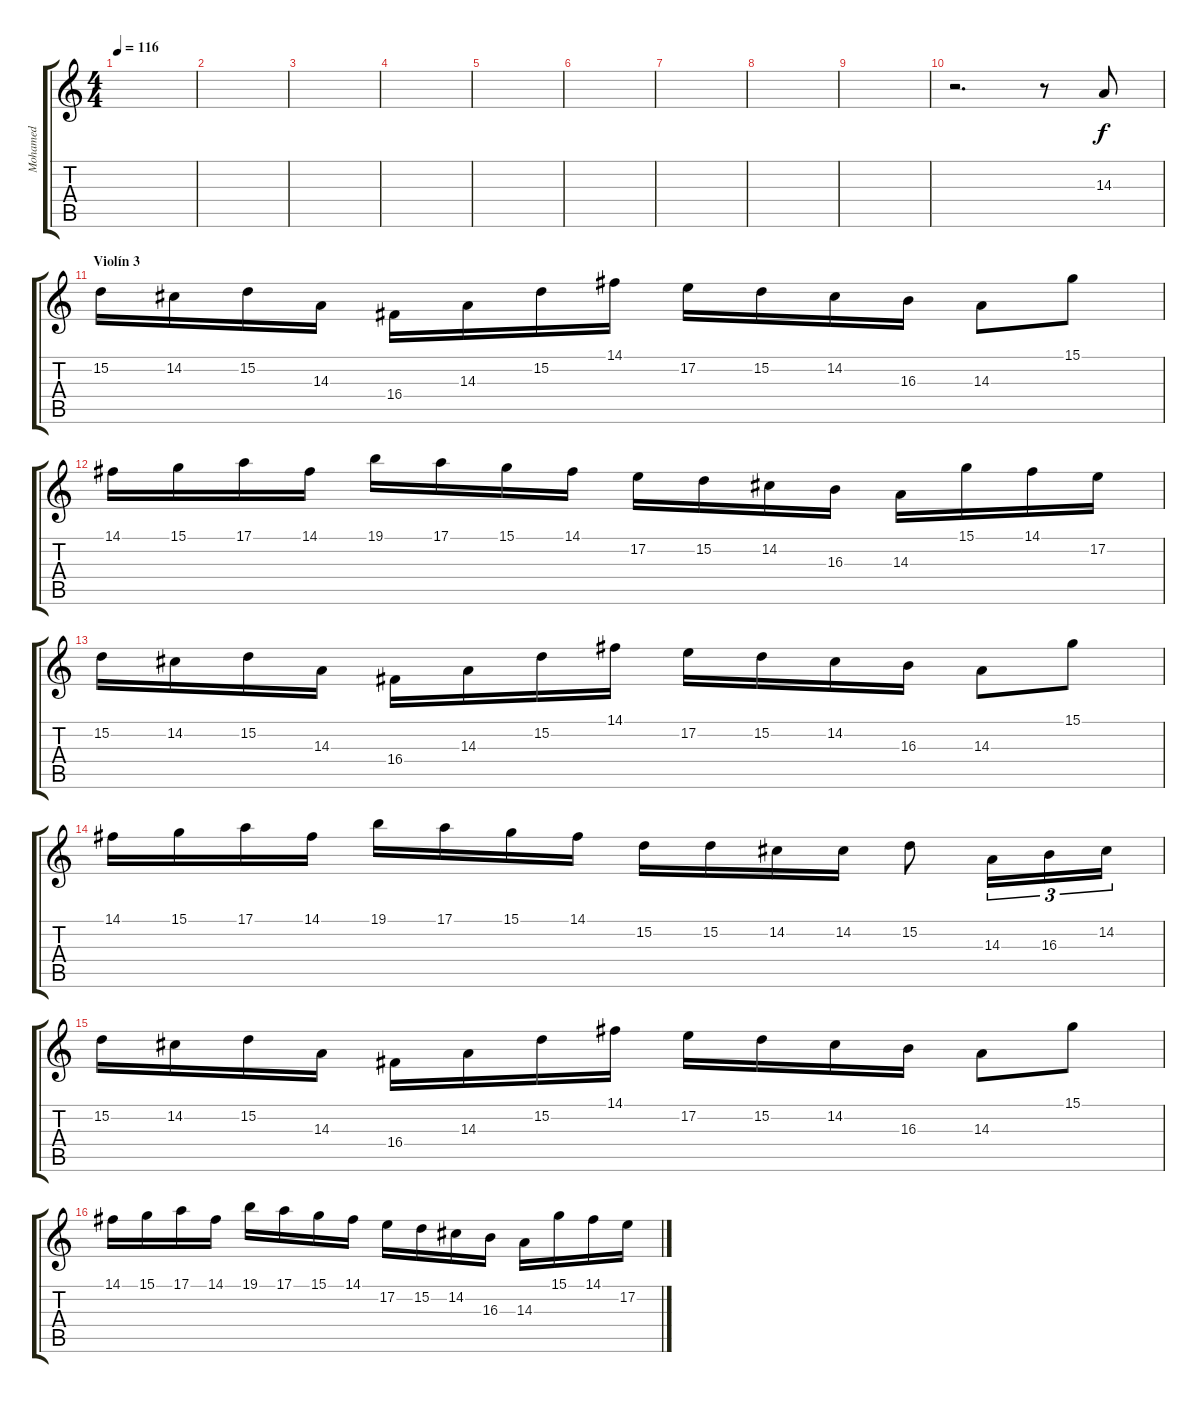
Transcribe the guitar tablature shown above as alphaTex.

\track ("Mohamed" "Mohamed") {instrument violin}
\staff {score tabs}
\tuning (E4 B3 G3 D3 A2 E2) {hide}
\ts (4 4)
\tempo 116
\clef g2
\ks c
|
|
|
|
|
|
|
|
|
r.2{d} r.8 14.3.8{volume 16} |
\section ("" "Violín 3")
15.2.16 14.2.16 15.2.16 14.3.16 16.4.16 14.3.16 15.2.16 14.1.16 17.2.16 15.2.16 14.2.16 16.3.16 14.3.8 15.1.8 |
14.1.16 15.1.16 17.1.16 14.1.16 19.1.16 17.1.16 15.1.16 14.1.16 17.2.16 15.2.16 14.2.16 16.3.16 14.3.16 15.1.16 14.1.16 17.2.16 |
15.2.16 14.2.16 15.2.16 14.3.16 16.4.16 14.3.16 15.2.16 14.1.16 17.2.16 15.2.16 14.2.16 16.3.16 14.3.8 15.1.8 |
14.1.16 15.1.16 17.1.16 14.1.16 19.1.16 17.1.16 15.1.16 14.1.16 15.2.16 15.2.16 14.2.16 14.2.16 15.2.8 14.3.16{tu (3 2)} 16.3.16{tu (3 2)} 14.2.16{tu (3 2)} |
15.2.16 14.2.16 15.2.16 14.3.16 16.4.16 14.3.16 15.2.16 14.1.16 17.2.16 15.2.16 14.2.16 16.3.16 14.3.8 15.1.8 |
14.1.16 15.1.16 17.1.16 14.1.16 19.1.16 17.1.16 15.1.16 14.1.16 17.2.16 15.2.16 14.2.16 16.3.16 14.3.16 15.1.16 14.1.16 17.2.16
